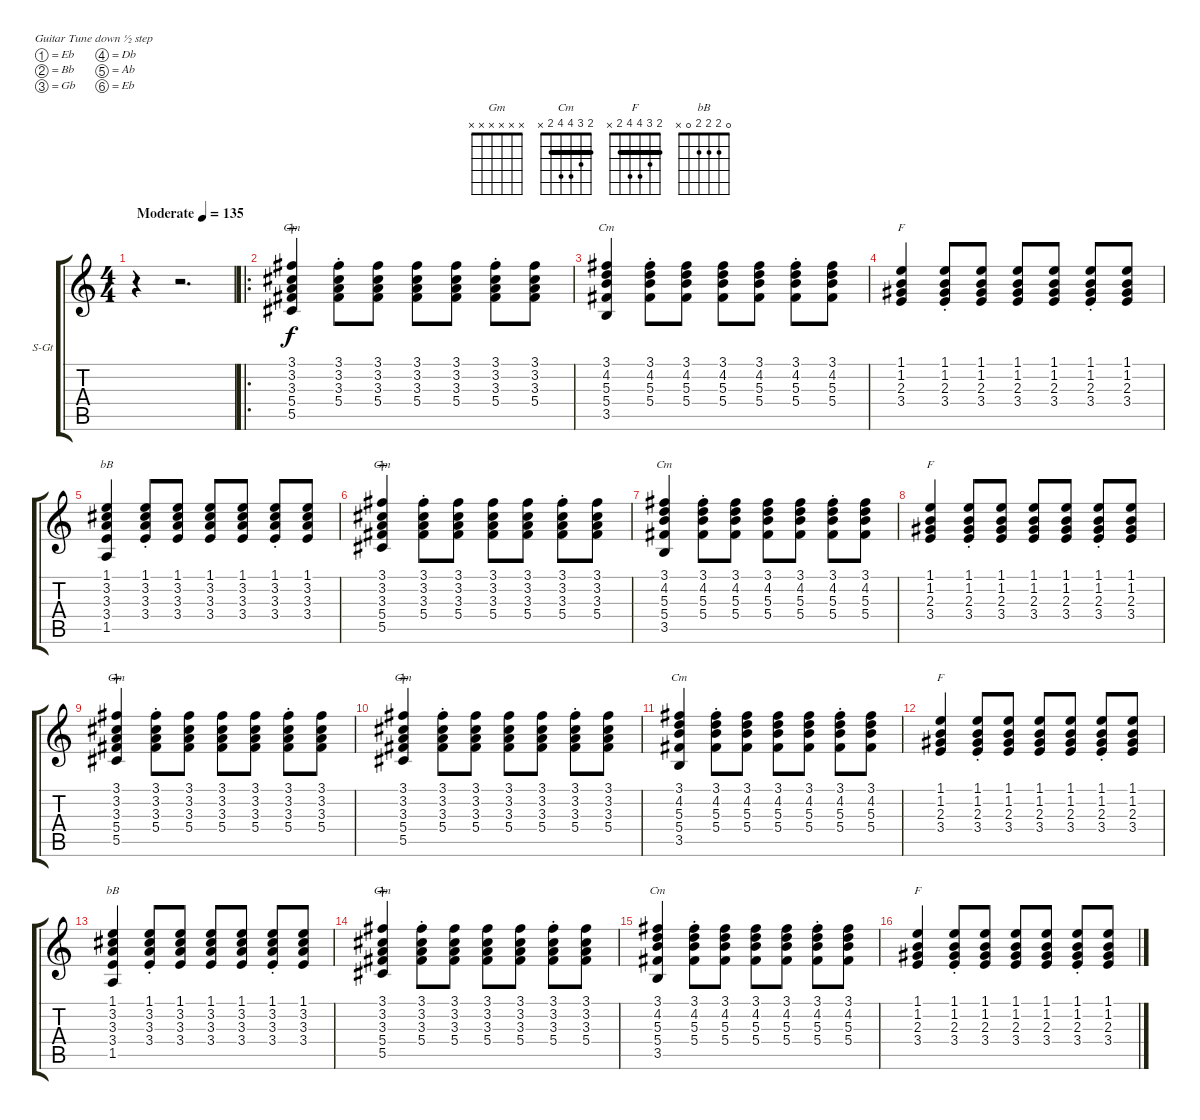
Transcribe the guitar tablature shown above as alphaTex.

\bracketExtendMode groupsimilarinstruments
\firstSystemTrackNameOrientation horizontal
\otherSystemsTrackNameOrientation horizontal
\track ("½Ú×à¼ªËû" "S-Gt") {instrument acousticguitarsteel}
\staff {score tabs}
\tuning (Eb4 Bb3 Gb3 Db3 Ab2 Eb2)
\chord ("Gm" x x x x x x)
\chord ("Cm" 2 3 4 4 2 x) {barre 2}
\chord ("F" 2 3 4 4 2 x) {barre 2}
\chord ("bB" 0 2 2 2 0 x)
\ts (4 4)
\beaming (8 2 2 2 2)
\tempo (135 "Moderate")
\clef g2
\ks c
r.4{dy f instrument acousticguitarsteel} r.2{d} |
\ro
(3.1 3.2 3.3 5.4 5.5).4{ch "Gm" wahc} (3.1{st} 3.2{st} 3.3{st} 5.4{st}).8 (3.1 3.2 3.3 5.4).8 (3.1 3.2 3.3 5.4).8 (3.1 3.2 3.3 5.4).8 (3.1{st} 3.2{st} 3.3{st} 5.4{st}).8 (3.1 3.2 3.3 5.4).8 |
(3.1 4.2 5.3 5.4 3.5).4{ch "Cm"} (3.1{st} 4.2{st} 5.3{st} 5.4{st}).8 (3.1 4.2 5.3 5.4).8 (3.1 4.2 5.3 5.4).8 (3.1 4.2 5.3 5.4).8 (3.1{st} 4.2{st} 5.3{st} 5.4{st}).8 (3.1 4.2 5.3 5.4).8 |
(1.1 1.2 2.3 3.4).4{ch "F"} (1.1{st} 1.2{st} 2.3{st} 3.4{st}).8 (1.1 1.2 2.3 3.4).8 (1.1 1.2 2.3 3.4).8 (1.1 1.2 2.3 3.4).8 (1.1{st} 1.2{st} 2.3{st} 3.4{st}).8 (1.1 1.2 2.3 3.4).8 |
(1.1 3.2 3.3 3.4 1.5).4{ch "bB"} (1.1{st} 3.2{st} 3.3{st} 3.4{st}).8 (1.1 3.2 3.3 3.4).8 (1.1 3.2 3.3 3.4).8 (1.1 3.2 3.3 3.4).8 (1.1{st} 3.2{st} 3.3{st} 3.4{st}).8 (1.1 3.2 3.3 3.4).8 |
(3.1 3.2 3.3 5.4 5.5).4{ch "Gm" wahc} (3.1{st} 3.2{st} 3.3{st} 5.4{st}).8 (3.1 3.2 3.3 5.4).8 (3.1 3.2 3.3 5.4).8 (3.1 3.2 3.3 5.4).8 (3.1{st} 3.2{st} 3.3{st} 5.4{st}).8 (3.1 3.2 3.3 5.4).8 |
(3.1 4.2 5.3 5.4 3.5).4{ch "Cm"} (3.1{st} 4.2{st} 5.3{st} 5.4{st}).8 (3.1 4.2 5.3 5.4).8 (3.1 4.2 5.3 5.4).8 (3.1 4.2 5.3 5.4).8 (3.1{st} 4.2{st} 5.3{st} 5.4{st}).8 (3.1 4.2 5.3 5.4).8 |
(1.1 1.2 2.3 3.4).4{ch "F"} (1.1{st} 1.2{st} 2.3{st} 3.4{st}).8 (1.1 1.2 2.3 3.4).8 (1.1 1.2 2.3 3.4).8 (1.1 1.2 2.3 3.4).8 (1.1{st} 1.2{st} 2.3{st} 3.4{st}).8 (1.1 1.2 2.3 3.4).8 |
(3.1 3.2 3.3 5.4 5.5).4{ch "Gm" wahc} (3.1{st} 3.2{st} 3.3{st} 5.4{st}).8 (3.1 3.2 3.3 5.4).8 (3.1 3.2 3.3 5.4).8 (3.1 3.2 3.3 5.4).8 (3.1{st} 3.2{st} 3.3{st} 5.4{st}).8 (3.1 3.2 3.3 5.4).8 |
(3.1 3.2 3.3 5.4 5.5).4{ch "Gm" wahc} (3.1{st} 3.2{st} 3.3{st} 5.4{st}).8 (3.1 3.2 3.3 5.4).8 (3.1 3.2 3.3 5.4).8 (3.1 3.2 3.3 5.4).8 (3.1{st} 3.2{st} 3.3{st} 5.4{st}).8 (3.1 3.2 3.3 5.4).8 |
(3.1 4.2 5.3 5.4 3.5).4{ch "Cm"} (3.1{st} 4.2{st} 5.3{st} 5.4{st}).8 (3.1 4.2 5.3 5.4).8 (3.1 4.2 5.3 5.4).8 (3.1 4.2 5.3 5.4).8 (3.1{st} 4.2{st} 5.3{st} 5.4{st}).8 (3.1 4.2 5.3 5.4).8 |
(1.1 1.2 2.3 3.4).4{ch "F"} (1.1{st} 1.2{st} 2.3{st} 3.4{st}).8 (1.1 1.2 2.3 3.4).8 (1.1 1.2 2.3 3.4).8 (1.1 1.2 2.3 3.4).8 (1.1{st} 1.2{st} 2.3{st} 3.4{st}).8 (1.1 1.2 2.3 3.4).8 |
(1.1 3.2 3.3 3.4 1.5).4{ch "bB"} (1.1{st} 3.2{st} 3.3{st} 3.4{st}).8 (1.1 3.2 3.3 3.4).8 (1.1 3.2 3.3 3.4).8 (1.1 3.2 3.3 3.4).8 (1.1{st} 3.2{st} 3.3{st} 3.4{st}).8 (1.1 3.2 3.3 3.4).8 |
(3.1 3.2 3.3 5.4 5.5).4{ch "Gm" wahc} (3.1{st} 3.2{st} 3.3{st} 5.4{st}).8 (3.1 3.2 3.3 5.4).8 (3.1 3.2 3.3 5.4).8 (3.1 3.2 3.3 5.4).8 (3.1{st} 3.2{st} 3.3{st} 5.4{st}).8 (3.1 3.2 3.3 5.4).8 |
(3.1 4.2 5.3 5.4 3.5).4{ch "Cm"} (3.1{st} 4.2{st} 5.3{st} 5.4{st}).8 (3.1 4.2 5.3 5.4).8 (3.1 4.2 5.3 5.4).8 (3.1 4.2 5.3 5.4).8 (3.1{st} 4.2{st} 5.3{st} 5.4{st}).8 (3.1 4.2 5.3 5.4).8 |
(1.1 1.2 2.3 3.4).4{ch "F"} (1.1{st} 1.2{st} 2.3{st} 3.4{st}).8 (1.1 1.2 2.3 3.4).8 (1.1 1.2 2.3 3.4).8 (1.1 1.2 2.3 3.4).8 (1.1{st} 1.2{st} 2.3{st} 3.4{st}).8 (1.1 1.2 2.3 3.4).8
